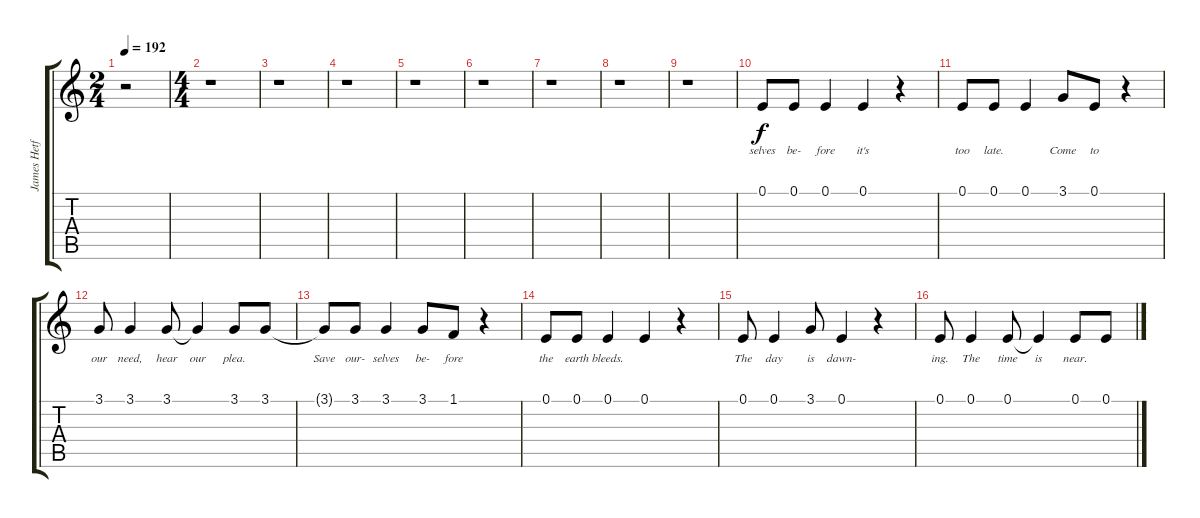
\track ("James Hetfield (Voice)" "James Hetf") {instrument harmonica}
\staff {score tabs}
\tuning (E4 B3 G3 D3 A2 E2) {hide}
\ts (2 4)
\tempo 192
\clef g2
\ks c
r.2{dy mp} |
\ts (4 4)
r.1 |
r.1 |
r.1 |
r.1 |
r.1 |
r.1 |
r.1 |
r.1 |
0.1.8{lyrics (0 "selves") lyrics (1 "") lyrics (2 "") lyrics (3 "") lyrics (4 "") dy f} 0.1.8{lyrics (0 "be-") lyrics (1 "") lyrics (2 "") lyrics (3 "") lyrics (4 "")} 0.1.4{lyrics (0 "fore") lyrics (1 "") lyrics (2 "") lyrics (3 "") lyrics (4 "")} 0.1.4{lyrics (0 "it's") lyrics (1 "") lyrics (2 "") lyrics (3 "") lyrics (4 "")} r.4 |
0.1.8{lyrics (0 "too") lyrics (1 "") lyrics (2 "") lyrics (3 "") lyrics (4 "")} 0.1.8{lyrics (0 "late.") lyrics (1 "") lyrics (2 "") lyrics (3 "") lyrics (4 "")} 0.1.4{lyrics (0 "") lyrics (1 "") lyrics (2 "") lyrics (3 "") lyrics (4 "")} 3.1.8{lyrics (0 "Come") lyrics (1 "") lyrics (2 "") lyrics (3 "") lyrics (4 "")} 0.1.8{lyrics (0 "to") lyrics (1 "") lyrics (2 "") lyrics (3 "") lyrics (4 "")} r.4 |
3.1.8{lyrics (0 "our") lyrics (1 "") lyrics (2 "") lyrics (3 "") lyrics (4 "")} 3.1.4{lyrics (0 "need,") lyrics (1 "") lyrics (2 "") lyrics (3 "") lyrics (4 "")} 3.1.8{lyrics (0 "hear") lyrics (1 "") lyrics (2 "") lyrics (3 "") lyrics (4 "")} 3.1{t}.4{lyrics (0 "our") lyrics (1 "") lyrics (2 "") lyrics (3 "") lyrics (4 "")} 3.1.8{lyrics (0 "plea.") lyrics (1 "") lyrics (2 "") lyrics (3 "") lyrics (4 "")} 3.1.8{lyrics (0 "") lyrics (1 "") lyrics (2 "") lyrics (3 "") lyrics (4 "")} |
3.1{t}.8{lyrics (0 "Save") lyrics (1 "") lyrics (2 "") lyrics (3 "") lyrics (4 "")} 3.1.8{lyrics (0 "our-") lyrics (1 "") lyrics (2 "") lyrics (3 "") lyrics (4 "")} 3.1.4{lyrics (0 "selves") lyrics (1 "") lyrics (2 "") lyrics (3 "") lyrics (4 "")} 3.1.8{lyrics (0 "be-") lyrics (1 "") lyrics (2 "") lyrics (3 "") lyrics (4 "")} 1.1.8{lyrics (0 "fore") lyrics (1 "") lyrics (2 "") lyrics (3 "") lyrics (4 "")} r.4 |
0.1.8{lyrics (0 "the") lyrics (1 "") lyrics (2 "") lyrics (3 "") lyrics (4 "")} 0.1.8{lyrics (0 "earth") lyrics (1 "") lyrics (2 "") lyrics (3 "") lyrics (4 "")} 0.1.4{lyrics (0 "bleeds.") lyrics (1 "") lyrics (2 "") lyrics (3 "") lyrics (4 "")} 0.1.4{lyrics (0 "") lyrics (1 "") lyrics (2 "") lyrics (3 "") lyrics (4 "")} r.4 |
0.1.8{lyrics (0 "The") lyrics (1 "") lyrics (2 "") lyrics (3 "") lyrics (4 "")} 0.1.4{lyrics (0 "day") lyrics (1 "") lyrics (2 "") lyrics (3 "") lyrics (4 "")} 3.1.8{lyrics (0 "is") lyrics (1 "") lyrics (2 "") lyrics (3 "") lyrics (4 "")} 0.1.4{lyrics (0 "dawn-") lyrics (1 "") lyrics (2 "") lyrics (3 "") lyrics (4 "")} r.4 |
0.1.8{lyrics (0 "ing.") lyrics (1 "") lyrics (2 "") lyrics (3 "") lyrics (4 "")} 0.1.4{lyrics (0 "The") lyrics (1 "") lyrics (2 "") lyrics (3 "") lyrics (4 "")} 0.1.8{lyrics (0 "time") lyrics (1 "") lyrics (2 "") lyrics (3 "") lyrics (4 "")} 0.1{t}.4{lyrics (0 "is") lyrics (1 "") lyrics (2 "") lyrics (3 "") lyrics (4 "")} 0.1.8{lyrics (0 "near.") lyrics (1 "") lyrics (2 "") lyrics (3 "") lyrics (4 "")} 0.1.8{lyrics (0 "") lyrics (1 "") lyrics (2 "") lyrics (3 "") lyrics (4 "")}
